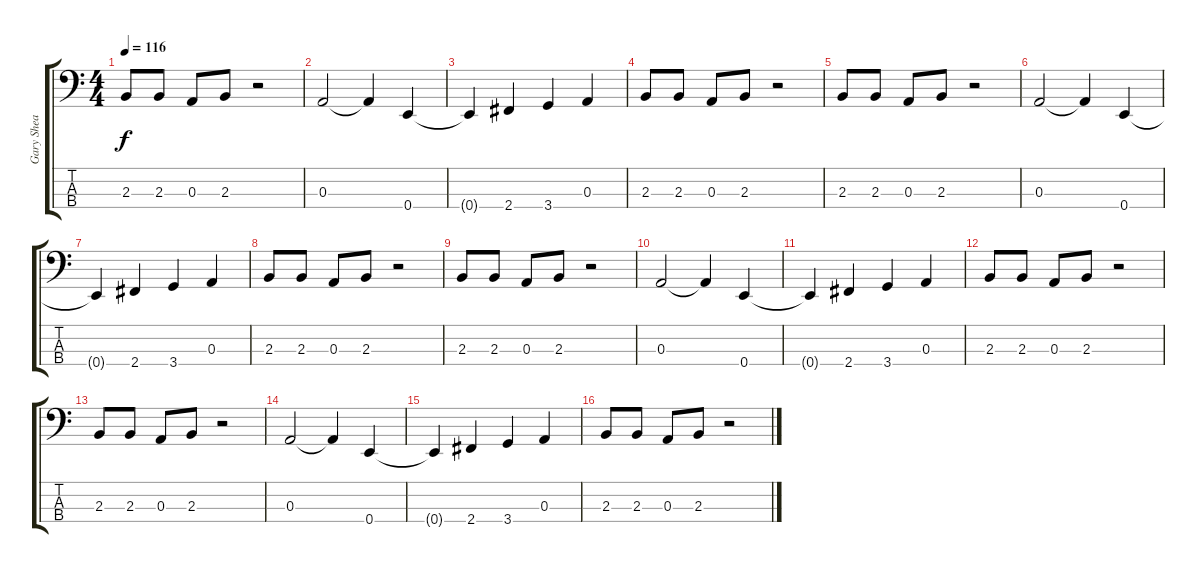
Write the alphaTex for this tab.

\track ("Gary Shea" "Gary Shea") {instrument electricbasspick}
\staff {score tabs}
\tuning (G2 D2 A1 E1) {hide}
\ts (4 4)
\tempo 116
\clef f4
\ks c
2.3.8{dy f} 2.3.8 0.3.8 2.3.8 r.2 |
0.3.2 0.3{t}.4 0.4.4 |
0.4{t}.4 2.4.4 3.4.4 0.3.4 |
2.3.8 2.3.8 0.3.8 2.3.8 r.2 |
2.3.8 2.3.8 0.3.8 2.3.8 r.2 |
0.3.2 0.3{t}.4 0.4.4 |
0.4{t}.4 2.4.4 3.4.4 0.3.4 |
2.3.8 2.3.8 0.3.8 2.3.8 r.2 |
2.3.8 2.3.8 0.3.8 2.3.8 r.2 |
0.3.2 0.3{t}.4 0.4.4 |
0.4{t}.4 2.4.4 3.4.4 0.3.4 |
2.3.8 2.3.8 0.3.8 2.3.8 r.2 |
2.3.8 2.3.8 0.3.8 2.3.8 r.2 |
0.3.2 0.3{t}.4 0.4.4 |
0.4{t}.4 2.4.4 3.4.4 0.3.4 |
2.3.8 2.3.8 0.3.8 2.3.8 r.2
